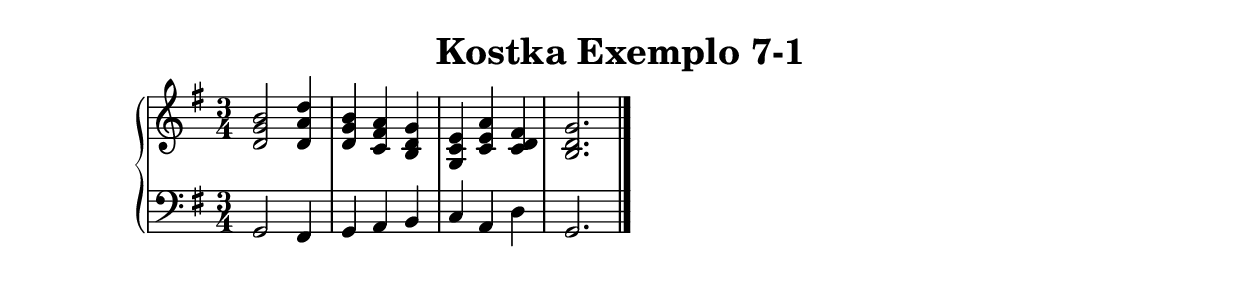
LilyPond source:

\version "2.12.0"
\header {
  title = "Kostka Exemplo 7-1"
  subtitle = ""
  composer = ""
}
cima = {
  \time 3/4
  \key g \major
  \relative c' {
    <d g b>2
    <d a' d>4
    <d g b>
    <c fis a>
    <b d g>
    <g c e>
    <c e a>
    <c d fis>
    <b d g>2.
    \bar "|."
  }
}


baixo = {
  \clef bass
  \key g \major
  \time 3/4
  \relative c {
    g2 fis4
    g a b
    c a d
    g,2.
    \bar "|."
  }
}


\score {
  \context PianoStaff = "piano" <<
    \new Staff = "cima" { \cima }
    \new Staff = "baixo" { \baixo }
  >>
  \midi {
    \context {
      \Score tempoWholesPerMinute = #(ly:make-moment 60 4)
    }
  }
  \layout {
                                %		ragged-right = ##t 
    \context {
      \Staff
      \consists Horizontal_bracket_engraver
    }
  }
}

